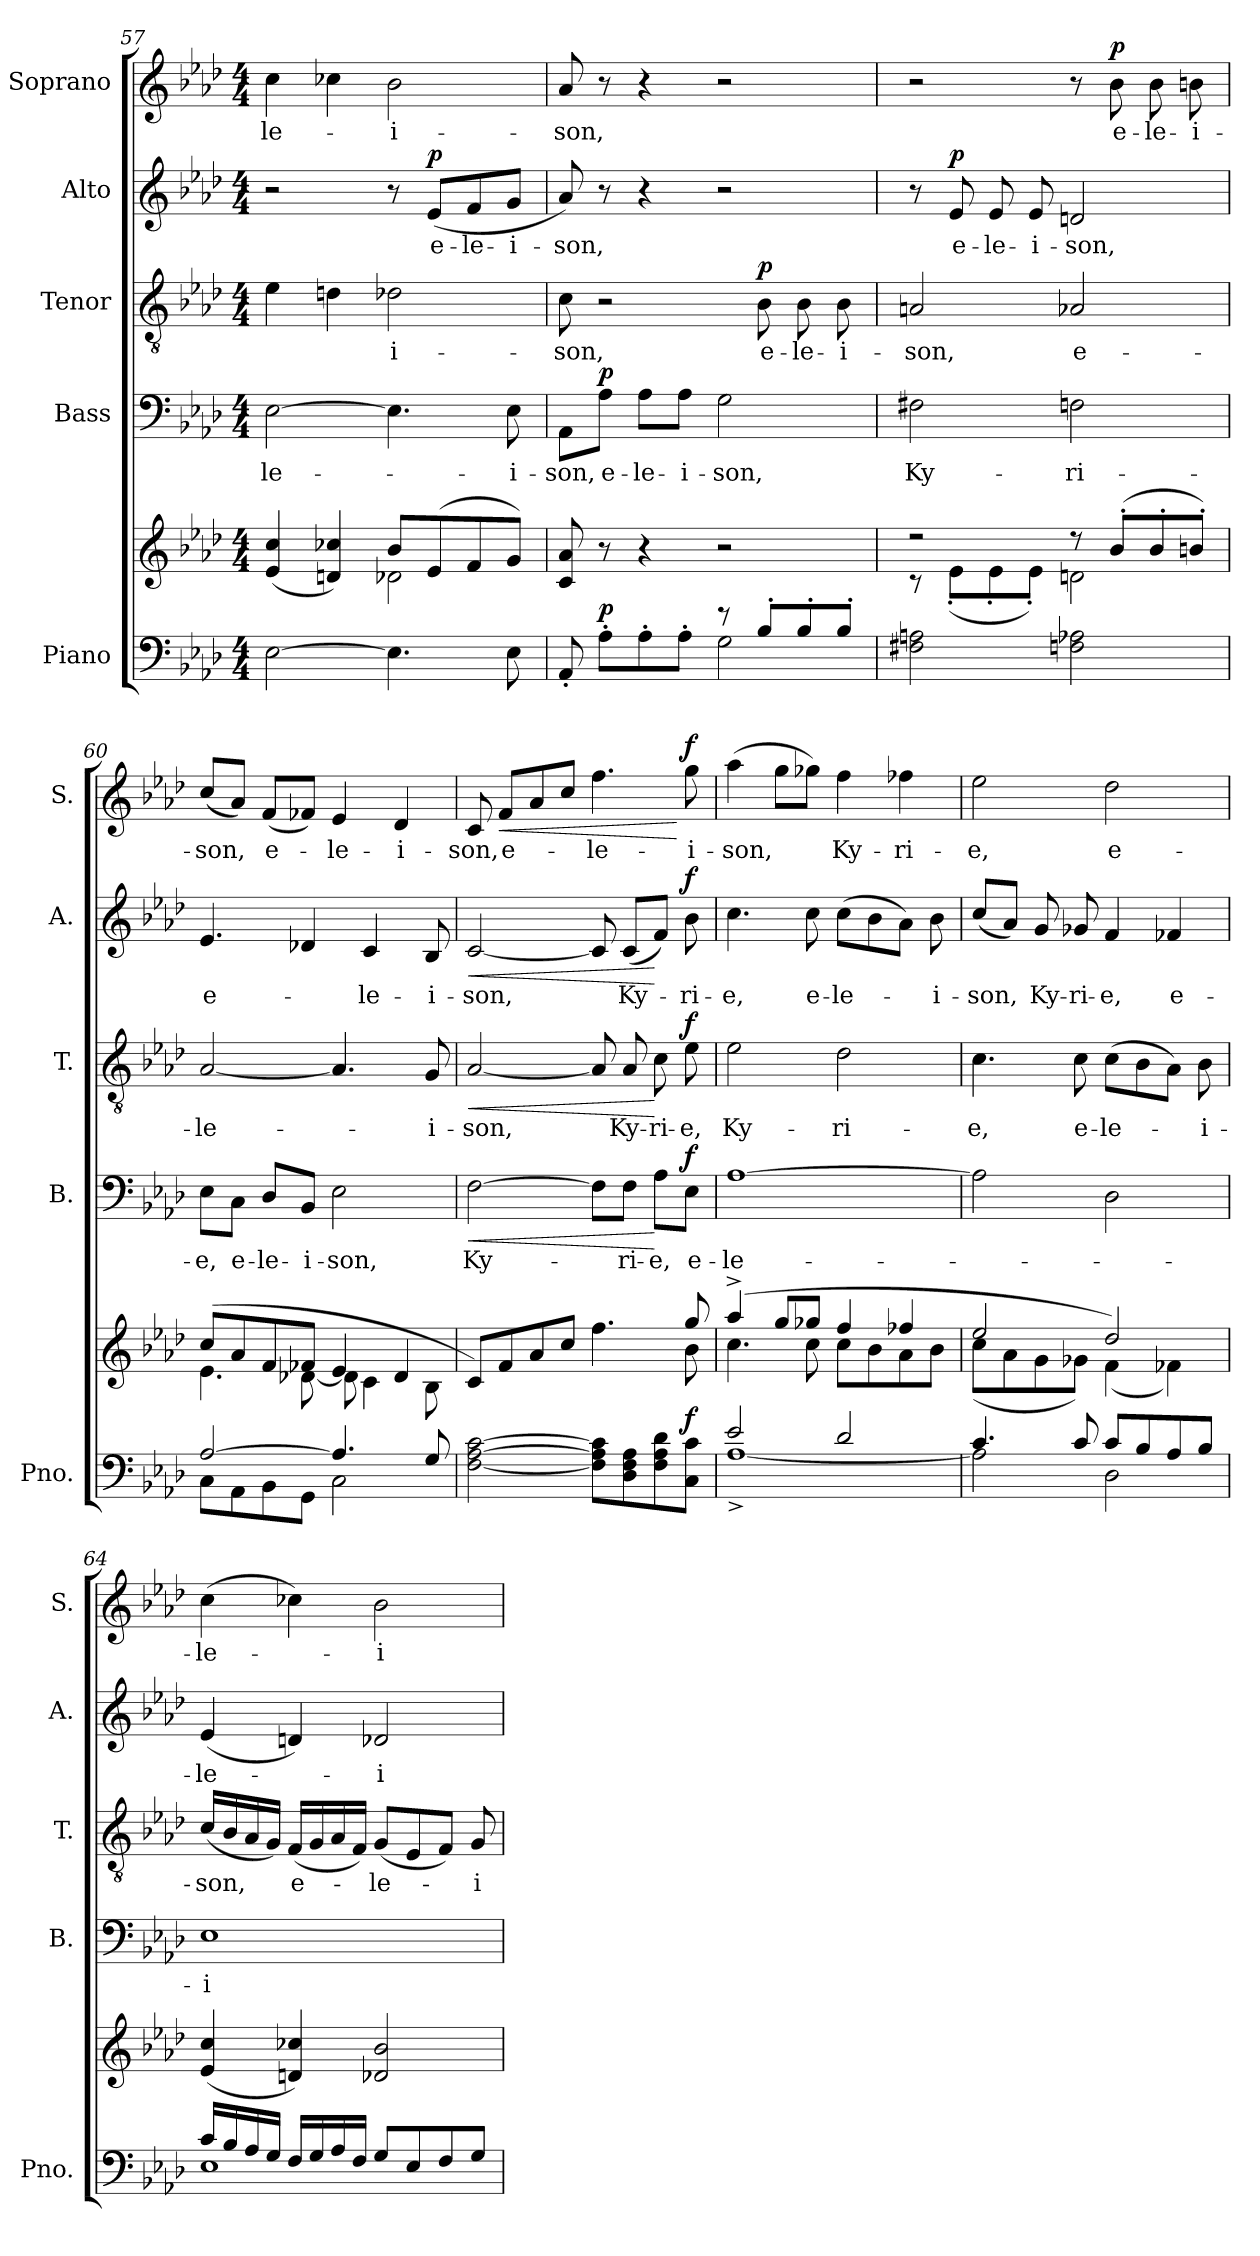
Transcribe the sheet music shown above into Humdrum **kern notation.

**kern	**kern	**dynam	**kern	**text	**dynam	**kern	**text	**dynam	**kern	**text	**dynam	**kern	**text	**dynam
*part5	*part5	*part5	*part4	*part4	*part4	*part3	*part3	*part3	*part2	*part2	*part2	*part1	*part1	*part1
*staff6	*staff5	*staff5/6	*staff4	*staff4	*staff4	*staff3	*staff3	*staff3	*staff2	*staff2	*staff2	*staff1	*staff1	*staff1
*I"Piano	*	*	*I"Bass	*	*	*I"Tenor	*	*	*I"Alto	*	*	*I"Soprano	*	*
*I'Pno.	*	*	*I'B.	*	*	*I'T.	*	*	*I'A.	*	*	*I'S.	*	*
!!LO:LB:g=z
*clefF4	*clefG2	*	*clefF4	*	*	*clefGv2	*	*	*clefG2	*	*	*clefG2	*	*
*k[b-e-a-d-]	*k[b-e-a-d-]	*	*k[b-e-a-d-]	*	*	*k[b-e-a-d-]	*	*	*k[b-e-a-d-]	*	*	*k[b-e-a-d-]	*	*
*M4/4	*M4/4	*	*M4/4	*	*	*M4/4	*	*	*M4/4	*	*	*M4/4	*	*
=57	=57	=57	=57	=57	=57	=57	=57	=57	=57	=57	=57	=57	=57	=57
*	*^	*	*	*	*	*	*	*	*	*	*	*	*	*
!	!	!	!	!	!LO:LY:b	!	!	!	!	!	!	!	!	!LO:LY:b	!
[2E-\	(>4e-/ 4cc/	2ryy	.	[2E-\	-le-	.	4e-\	.	.	2r	.	.	4cc\	-le-	.
.	4dn/ 4cc-X/)	.	.	.	.	.	4dn\	.	.	.	.	.	4cc-X\	.	.
!	!	!	!	!	!	!	!	!LO:LY:b	!	!	!	!	!	!LO:LY:b	!
4.E-\]	8b-/L	2d-X\	.	4.E-\]	.	.	2d-X\	-i-	.	8r	.	.	2b-\	-i-	.
!	!	!	!	!	!	!	!	!	!	!	!LO:LY:b	!LO:DY:a	!	!	!
.	(>8e-/	.	.	.	.	.	.	.	.	(<8e-/L	e-	p	.	.	.
!	!	!	!	!	!	!	!	!	!	!	!LO:LY:b	!	!	!	!
.	8f/	.	.	.	.	.	.	.	.	8f/	-le-	.	.	.	.
!	!	!	!	!	!LO:LY:b	!	!	!	!	!	!LO:LY:b	!	!	!	!
8E-\	8g/J)	.	.	8E-\	-i-	.	.	.	.	8g/J	-i-	.	.	.	.
*	*v	*v	*	*	*	*	*	*	*	*	*	*	*	*	*
=58	=58	=58	=58	=58	=58	=58	=58	=58	=58	=58	=58	=58	=58	=58
*^	*	*	*	*	*	*	*	*	*	*	*	*	*	*
!	!	!	!	!	!LO:LY:b	!	!	!LO:LY:b	!	!	!LO:LY:b	!	!	!LO:LY:b	!
8AA-'/	2ryy	8c/ 8a-/	.	8AA-\L	-son,	.	8c\	-son,	.	8a-/)	-son,	.	8a-/	-son,	.
!	!	!	!LO:DY:a=2	!	!LO:LY:b	!LO:DY:a	!	!	!	!	!	!	!	!	!
8A-'\L	.	8r	p	8A-\J	e-	p	2r	.	.	8r	.	.	8r	.	.
!	!	!	!	!	!LO:LY:b	!	!	!	!	!	!	!	!	!	!
8A-'\	.	4r	.	8A-\L	-le-	.	.	.	.	4r	.	.	4r	.	.
!	!	!	!	!	!LO:LY:b	!	!	!	!	!	!	!	!	!	!
8A-'\J	.	.	.	8A-\J	-i-	.	.	.	.	.	.	.	.	.	.
!	!	!	!	!	!LO:LY:b	!	!	!	!	!	!	!	!	!	!
8r	2G\	2r	.	2G\	-son,	.	.	.	.	2r	.	.	2r	.	.
!	!	!	!	!	!	!	!	!LO:LY:b	!LO:DY:a	!	!	!	!	!	!
8B-'/L	.	.	.	.	.	.	8B-\	e-	p	.	.	.	.	.	.
!	!	!	!	!	!	!	!	!LO:LY:b	!	!	!	!	!	!	!
8B-'/	.	.	.	.	.	.	8B-\	-le-	.	.	.	.	.	.	.
!	!	!	!	!	!	!	!	!LO:LY:b	!	!	!	!	!	!	!
8B-'/J	.	.	.	.	.	.	8B-\	-i-	.	.	.	.	.	.	.
*v	*v	*	*	*	*	*	*	*	*	*	*	*	*	*	*
=59	=59	=59	=59	=59	=59	=59	=59	=59	=59	=59	=59	=59	=59	=59
*	*^	*	*	*	*	*	*	*	*	*	*	*	*	*
!	!	!	!	!	!LO:LY:b	!	!	!LO:LY:b	!	!	!	!	!	!	!
2F#X\ 2An\	2r	8r	.	2F#X\	Ky-	.	2An/	-son,	.	8r	.	.	2r	.	.
!	!	!	!	!	!	!	!	!	!	!	!LO:LY:b	!LO:DY:a	!	!	!
.	.	(<8e-'\L	.	.	.	.	.	.	.	8e-/	e-	p	.	.	.
!	!	!	!	!	!	!	!	!	!	!	!LO:LY:b	!	!	!	!
.	.	8e-'\	.	.	.	.	.	.	.	8e-/	-le-	.	.	.	.
!	!	!	!	!	!	!	!	!	!	!	!LO:LY:b	!	!	!	!
.	.	8e-'\J)	.	.	.	.	.	.	.	8e-/	-i-	.	.	.	.
!	!	!	!	!	!LO:LY:b	!	!	!LO:LY:b	!	!	!LO:LY:b	!	!	!	!
2Fn\ 2A-X\	8r	2dn\	.	2Fn\	-ri-	.	2A-X/	e-	.	2dn/	-son,	.	8r	.	.
!	!	!	!	!	!	!	!	!	!	!	!	!	!	!LO:LY:b	!LO:DY:a
.	(>8b-'/L	.	.	.	.	.	.	.	.	.	.	.	8b-\	e-	p
!	!	!	!	!	!	!	!	!	!	!	!	!	!	!LO:LY:b	!
.	8b-'/	.	.	.	.	.	.	.	.	.	.	.	8b-\	-le-	.
!	!	!	!	!	!	!	!	!	!	!	!	!	!	!LO:LY:b	!
.	8bn'/J)	.	.	.	.	.	.	.	.	.	.	.	8bn\	-i-	.
=60	=60	=60	=60	=60	=60	=60	=60	=60	=60	=60	=60	=60	=60	=60	=60
*^	*	*	*	*	*	*	*	*	*	*	*	*	*	*	*
!	!	!	!	!	!	!LO:LY:b	!	!	!LO:LY:b	!	!	!LO:LY:b	!	!	!LO:LY:b	!
[2A-/	8C\L	(>8cc/L	4.e-\	.	8E-\L	-e,	.	[2A-/	-le-	.	4.e-/	-e-	.	(<8cc/L	-son,	.
!	!	!	!	!	!	!LO:LY:b	!	!	!	!	!	!	!	!	!	!
.	8AA-\	8a-/	.	.	8C\J	e-	.	.	.	.	.	.	.	8a-/J)	.	.
!	!	!	!	!	!	!LO:LY:b	!	!	!	!	!	!	!	!	!LO:LY:b	!
.	8BB-\	8f/	.	.	8D-/L	-le-	.	.	.	.	.	.	.	(<8f/L	-e-	.
!	!	!	!	!	!	!LO:LY:b	!	!	!	!	!	!	!	!	!	!
.	8GG\J	8f-X/J	[8d-X\	.	8BB-/J	-i-	.	.	.	.	4d-X/	.	.	8f-X/J)	.	.
!	!	!	!	!	!	!LO:LY:b	!	!	!	!	!	!	!	!	!LO:LY:b	!
4.A-/]	2C\	4e-/	8d-\]	.	2E-\	-son,	.	4.A-/]	.	.	.	.	.	4e-/	-le-	.
!	!	!	!	!	!	!	!	!	!	!	!	!LO:LY:b	!	!	!	!
.	.	.	4c\	.	.	.	.	.	.	.	4c/	-le-	.	.	.	.
!	!	!	!	!	!	!	!	!	!	!	!	!	!	!	!LO:LY:b	!
.	.	4d-/	.	.	.	.	.	.	.	.	.	.	.	4d-/	-i-	.
!	!	!	!	!	!	!	!	!	!LO:LY:b	!	!	!LO:LY:b	!	!	!	!
8G/	.	.	8B-\	.	.	.	.	8G/	-i-	.	8B-/	-i-	.	.	.	.
*v	*v	*	*	*	*	*	*	*	*	*	*	*	*	*	*	*
!!LO:PB:g=z
=61	=61	=61	=61	=61	=61	=61	=61	=61	=61	=61	=61	=61	=61	=61	=61
!	!	!	!	!	!LO:LY:b	!LO:HP:b	!	!LO:LY:b	!LO:HP:b	!	!LO:LY:b	!LO:HP:b	!	!LO:LY:b	!
[2F\ [2A-\ [2c\	8c/L)	8ryy	.	[2F\	-Ky-	<	[2A-/	-son,	<	[2c/	-son,	<	8c/	-son,	.
!	!	!	!	!	!	!	!	!	!	!	!	!	!	!LO:LY:b	!LO:HP:b
.	8f/	4ryy	.	.	.	.	.	.	.	.	.	.	8f/L	e-	<
.	8a-/	.	.	.	.	.	.	.	.	.	.	.	8a-/	.	.
.	8cc/J	2ryy	.	.	.	.	.	.	.	.	.	.	8cc/J	.	.
!	!	!	!	!	!	!	!	!	!	!	!	!	!	!LO:LY:b	!
8F\] 8A-\] 8c\]L	4.ff\	.	.	8F\L]	.	.	8A-/]	.	.	8c/]	.	.	4.ff\	-le-	.
!	!	!	!	!	!LO:LY:b	!	!	!LO:LY:b	!	!	!LO:LY:b	!	!	!	!
8D-\ 8F\ 8A-\	.	.	.	8F\J	-ri-	.	8A-/	Ky-	.	(<8c/L	Ky-	.	.	.	.
!	!	!	!	!	!LO:LY:b	!	!	!LO:LY:b	!	!	!	!	!	!	!
8F\ 8A-\ 8d-\	.	.	.	8A-\L	-e,	[	8c\	-ri-	[	8f/J)	.	[	.	.	.
!	!	!	!LO:DY:a=2	!	!LO:LY:b	!LO:DY:a	!	!LO:LY:b	!LO:DY:a	!	!LO:LY:b	!LO:DY:a	!	!LO:LY:b	!LO:DY:n=1:a
8C\ 8c\J	8gg/	8b-\	f	8E-\J	e-	f	8e-\	-e,	f	8b-\	-ri-	f	8gg\	-i-	[ f
=62	=62	=62	=62	=62	=62	=62	=62	=62	=62	=62	=62	=62	=62	=62	=62
*^	*	*	*	*	*	*	*	*	*	*	*	*	*	*	*
!	!	!	!	!	!	!LO:LY:b	!	!	!LO:LY:b	!	!	!LO:LY:b	!	!	!LO:LY:b	!
2e-/	[1A-^	(>4aa-^/	4.cc\	.	[1A-	-le-	.	2e-\	Ky-	.	4.cc\	-e,	.	(>4aa-\	-son,	.
.	.	8gg/L	.	.	.	.	.	.	.	.	.	.	.	8gg\L	.	.
!	!	!	!	!	!	!	!	!	!	!	!	!LO:LY:b	!	!	!	!
.	.	8gg-X/J	8cc\	.	.	.	.	.	.	.	8cc\	e-	.	8gg-X\J)	.	.
!	!	!	!	!	!	!	!	!	!LO:LY:b	!	!	!LO:LY:b	!	!	!LO:LY:b	!
2d-/	.	4ff/	8cc\L	.	.	.	.	2d-\	-ri-	.	(>8cc\L	-le-	.	4ff\	Ky-	.
.	.	.	8b-\	.	.	.	.	.	.	.	8b-\	.	.	.	.	.
!	!	!	!	!	!	!	!	!	!	!	!	!	!	!	!LO:LY:b	!
.	.	4ff-X/	8a-\	.	.	.	.	.	.	.	8a-\J)	.	.	4ff-X\	-ri-	.
!	!	!	!	!	!	!	!	!	!	!	!	!LO:LY:b	!	!	!	!
.	.	.	8b-\J	.	.	.	.	.	.	.	8b-\	-i-	.	.	.	.
=63	=63	=63	=63	=63	=63	=63	=63	=63	=63	=63	=63	=63	=63	=63	=63	=63
!	!	!	!	!	!	!	!	!	!LO:LY:b	!	!	!LO:LY:b	!	!	!LO:LY:b	!
4.c/	2A-\]	2ee-/	(<8cc\L	.	2A-\]	.	.	4.c\	-e,	.	(<8cc/L	-son,	.	2ee-\	-e,	.
.	.	.	8a-\	.	.	.	.	.	.	.	8a-/J)	.	.	.	.	.
!	!	!	!	!	!	!	!	!	!	!	!	!LO:LY:b	!	!	!	!
.	.	.	8g\	.	.	.	.	.	.	.	8g/	Ky-	.	.	.	.
!	!	!	!	!	!	!	!	!	!LO:LY:b	!	!	!LO:LY:b	!	!	!	!
8c/	.	.	8g-X\J)	.	.	.	.	8c\	e-	.	8g-X/	-ri-	.	.	.	.
!	!	!	!	!	!	!	!	!	!LO:LY:b	!	!	!LO:LY:b	!	!	!LO:LY:b	!
8c/L	2D-\	2dd-/)	(<4f\	.	2D-\	.	.	(>8c\L	-le-	.	4f/	-e,	.	2dd-\	e-	.
8B-/	.	.	.	.	.	.	.	8B-\	.	.	.	.	.	.	.	.
!	!	!	!	!	!	!	!	!	!	!	!	!LO:LY:b	!	!	!	!
8A-/	.	.	4f-X\)	.	.	.	.	8A-\J)	.	.	4f-X/	e-	.	.	.	.
!	!	!	!	!	!	!	!	!	!LO:LY:b	!	!	!	!	!	!	!
8B-/J	.	.	.	.	.	.	.	8B-\	-i-	.	.	.	.	.	.	.
*	*	*v	*v	*	*	*	*	*	*	*	*	*	*	*	*	*
=64	=64	=64	=64	=64	=64	=64	=64	=64	=64	=64	=64	=64	=64	=64	=64
!	!	!	!	!	!LO:LY:b	!	!	!LO:LY:b	!	!	!LO:LY:b	!	!	!LO:LY:b	!
16c/LL	1E-	(<4e-/ 4cc/	.	1E-	-i-	.	(<16c/LL	-son,	.	(<4e-/	-le-	.	(>4cc\	-le-	.
16B-/	.	.	.	.	.	.	16B-/	.	.	.	.	.	.	.	.
16A-/	.	.	.	.	.	.	16A-/	.	.	.	.	.	.	.	.
16G/JJ	.	.	.	.	.	.	16G/JJ)	.	.	.	.	.	.	.	.
!	!	!	!	!	!	!	!	!LO:LY:b	!	!	!	!	!	!	!
16F/LL	.	4dn/ 4cc-X/)	.	.	.	.	(<16F/LL	e-	.	4dn/)	.	.	4cc-X\)	.	.
16G/	.	.	.	.	.	.	16G/	.	.	.	.	.	.	.	.
16A-/	.	.	.	.	.	.	16A-/	.	.	.	.	.	.	.	.
16F/JJ	.	.	.	.	.	.	16F/JJ)	.	.	.	.	.	.	.	.
!	!	!	!	!	!	!	!	!LO:LY:b	!	!	!LO:LY:b	!	!	!LO:LY:b	!
8G/L	.	2d-X/ 2b-/	.	.	.	.	(<8G/L	-le-	.	2d-X/	-i-	.	2b-\	-i-	.
8E-/	.	.	.	.	.	.	8E-/	.	.	.	.	.	.	.	.
8F/	.	.	.	.	.	.	8F/J)	.	.	.	.	.	.	.	.
!	!	!	!	!	!	!	!	!LO:LY:b	!	!	!	!	!	!	!
8G/J	.	.	.	.	.	.	8G/	-i-	.	.	.	.	.	.	.
*v	*v	*	*	*	*	*	*	*	*	*	*	*	*	*	*
=	=	=	=	=	=	=	=	=	=	=	=	=	=	=
*-	*-	*-	*-	*-	*-	*-	*-	*-	*-	*-	*-	*-	*-	*-
